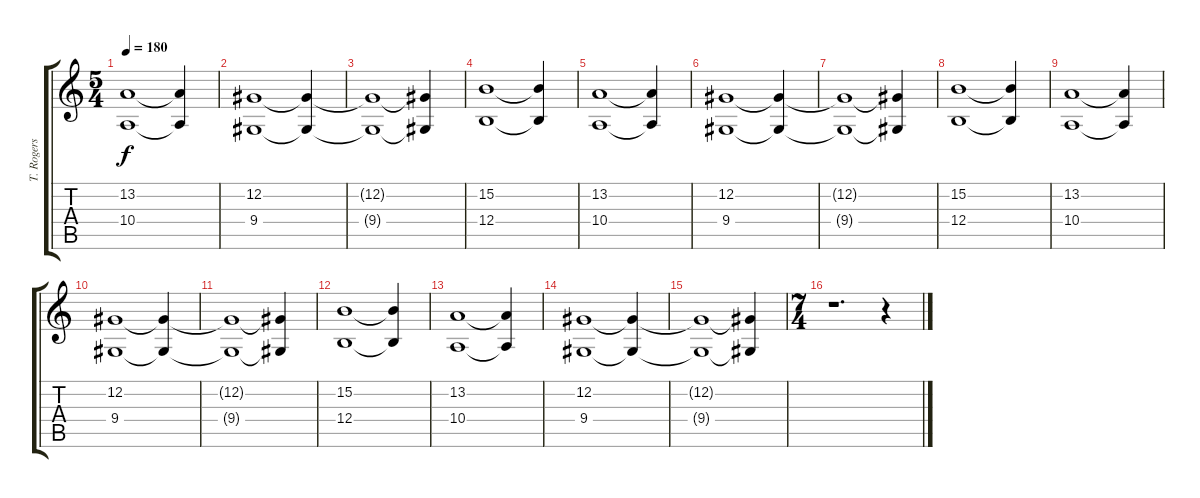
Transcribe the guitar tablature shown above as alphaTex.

\track ("T. Rogers Keys" "T. Rogers ") {instrument synthstrings1}
\staff {score tabs}
\tuning (Db4 Ab3 E3 B2 Gb2 Db2) {hide}
\ts (5 4)
\tempo 180
\clef g2
\ks c
(13.2 10.4).1{dy f} (13.2{t} 10.4{t}).4 |
(12.2 9.4).1 (12.2{t} 9.4{t}).4 |
(12.2{t} 9.4{t}).1 (12.2{t} 9.4{t}).4 |
(15.2 12.4).1 (15.2{t} 12.4{t}).4 |
(13.2 10.4).1 (13.2{t} 10.4{t}).4 |
(12.2 9.4).1 (12.2{t} 9.4{t}).4 |
(12.2{t} 9.4{t}).1 (12.2{t} 9.4{t}).4 |
(15.2 12.4).1 (15.2{t} 12.4{t}).4 |
(13.2 10.4).1 (13.2{t} 10.4{t}).4 |
(12.2 9.4).1 (12.2{t} 9.4{t}).4 |
(12.2{t} 9.4{t}).1 (12.2{t} 9.4{t}).4 |
(15.2 12.4).1 (15.2{t} 12.4{t}).4 |
(13.2 10.4).1 (13.2{t} 10.4{t}).4 |
(12.2 9.4).1 (12.2{t} 9.4{t}).4 |
(12.2{t} 9.4{t}).1 (12.2{t} 9.4{t}).4 |
\ts (7 4)
r.1{d} r.4
